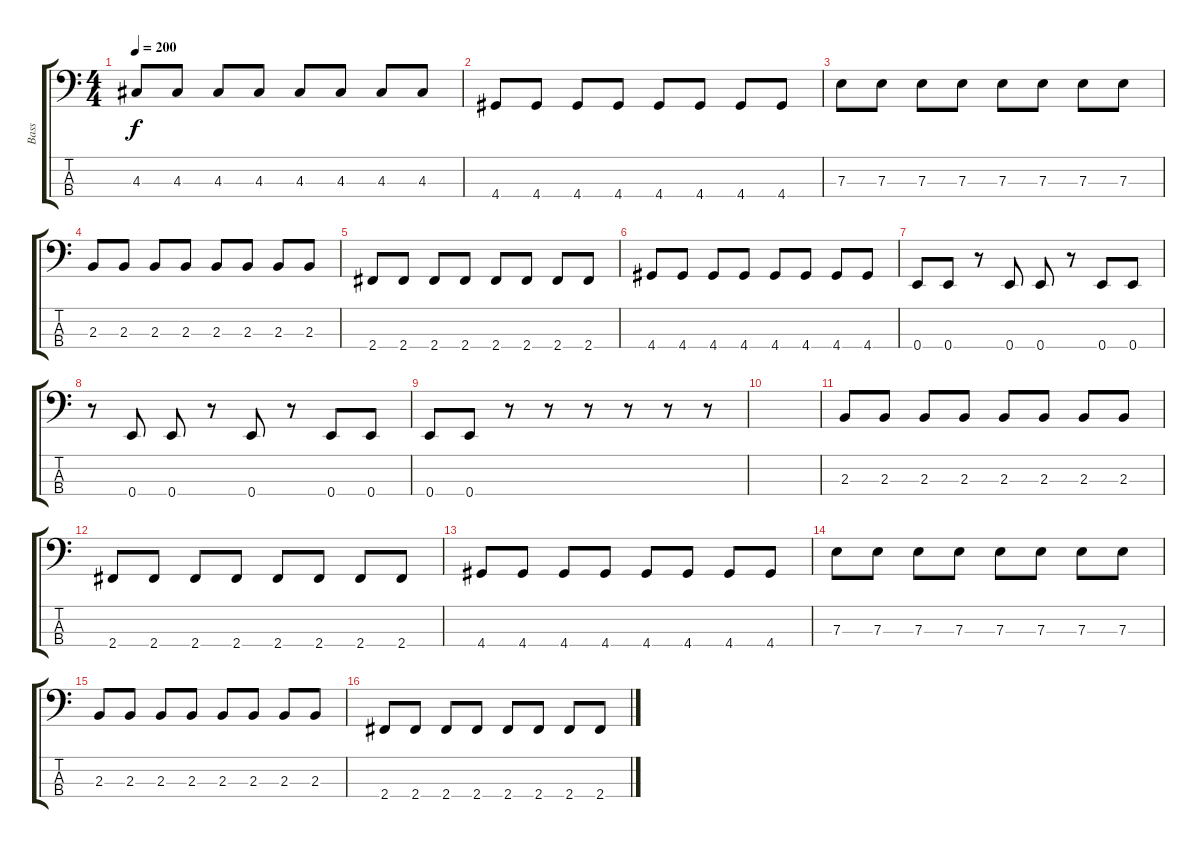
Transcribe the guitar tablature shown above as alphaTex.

\track ("Bass" "Bass") {instrument electricbasspick}
\staff {score tabs}
\tuning (G2 D2 A1 E1) {hide}
\ts (4 4)
\tempo 200
\clef f4
\ks c
4.3.8{dy f} 4.3.8 4.3.8 4.3.8 4.3.8 4.3.8 4.3.8 4.3.8 |
4.4.8 4.4.8 4.4.8 4.4.8 4.4.8 4.4.8 4.4.8 4.4.8 |
7.3.8 7.3.8 7.3.8 7.3.8 7.3.8 7.3.8 7.3.8 7.3.8 |
2.3.8 2.3.8 2.3.8 2.3.8 2.3.8 2.3.8 2.3.8 2.3.8 |
2.4.8 2.4.8 2.4.8 2.4.8 2.4.8 2.4.8 2.4.8 2.4.8 |
4.4.8 4.4.8 4.4.8 4.4.8 4.4.8 4.4.8 4.4.8 4.4.8 |
0.4.8 0.4.8 r.8 0.4.8 0.4.8 r.8 0.4.8 0.4.8 |
r.8 0.4.8 0.4.8 r.8 0.4.8 r.8 0.4.8 0.4.8 |
0.4.8 0.4.8 r.8 r.8 r.8 r.8 r.8 r.8 |
|
2.3.8 2.3.8 2.3.8 2.3.8 2.3.8 2.3.8 2.3.8 2.3.8 |
2.4.8 2.4.8 2.4.8 2.4.8 2.4.8 2.4.8 2.4.8 2.4.8 |
4.4.8 4.4.8 4.4.8 4.4.8 4.4.8 4.4.8 4.4.8 4.4.8 |
7.3.8 7.3.8 7.3.8 7.3.8 7.3.8 7.3.8 7.3.8 7.3.8 |
2.3.8 2.3.8 2.3.8 2.3.8 2.3.8 2.3.8 2.3.8 2.3.8 |
2.4.8 2.4.8 2.4.8 2.4.8 2.4.8 2.4.8 2.4.8 2.4.8
